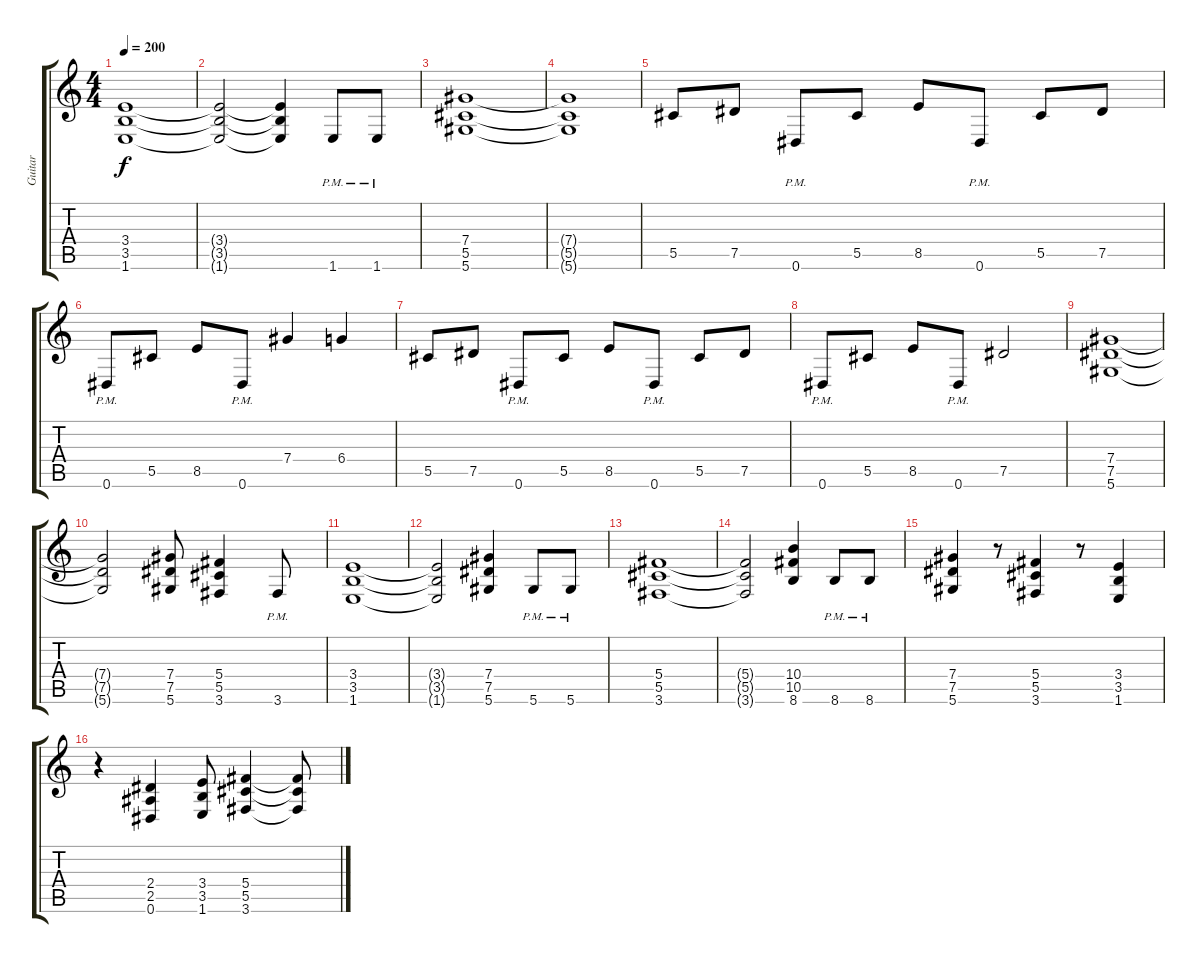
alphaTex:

\track ("Guitar" "Guitar") {instrument distortionguitar}
\staff {score tabs}
\tuning (Eb4 Bb3 Gb3 Db3 Ab2 Eb2) {hide}
\ts (4 4)
\tempo 200
\clef g2
\ks c
(3.4 3.5 1.6).1{dy f} |
(3.4{t} 3.5{t} 1.6{t}).2 (3.4{t} 3.5{t} 1.6{t}).4 1.6{pm}.8 1.6{pm}.8 |
(7.4 5.5 5.6).1 |
(7.4{t} 5.5{t} 5.6{t}).1 |
5.5.8 7.5.8 0.6{pm}.8 5.5.8 8.5.8 0.6{pm}.8 5.5.8 7.5.8 |
0.6{pm}.8 5.5.8 8.5.8 0.6{pm}.8 7.4.4 6.4.4 |
5.5.8 7.5.8 0.6{pm}.8 5.5.8 8.5.8 0.6{pm}.8 5.5.8 7.5.8 |
0.6{pm}.8 5.5.8 8.5.8 0.6{pm}.8 7.5.2 |
(7.4 7.5 5.6).1 |
(7.4{t} 7.5{t} 5.6{t}).2 (7.4 7.5 5.6).8 (5.4 5.5 3.6).4 3.6{pm}.8 |
(3.4 3.5 1.6).1 |
(3.4{t} 3.5{t} 1.6{t}).2 (7.4 7.5 5.6).4 5.6{pm}.8 5.6{pm}.8 |
(5.4 5.5 3.6).1 |
(5.4{t} 5.5{t} 3.6{t}).2 (10.4 10.5 8.6).4 8.6{pm}.8 8.6{pm}.8 |
(7.4 7.5 5.6).4 r.8 (5.4 5.5 3.6).4 r.8 (3.4 3.5 1.6).4 |
r.4 (2.4 2.5 0.6).4 (3.4 3.5 1.6).8 (5.4 5.5 3.6).4 (5.4{t} 5.5{t} 3.6{t}).8
